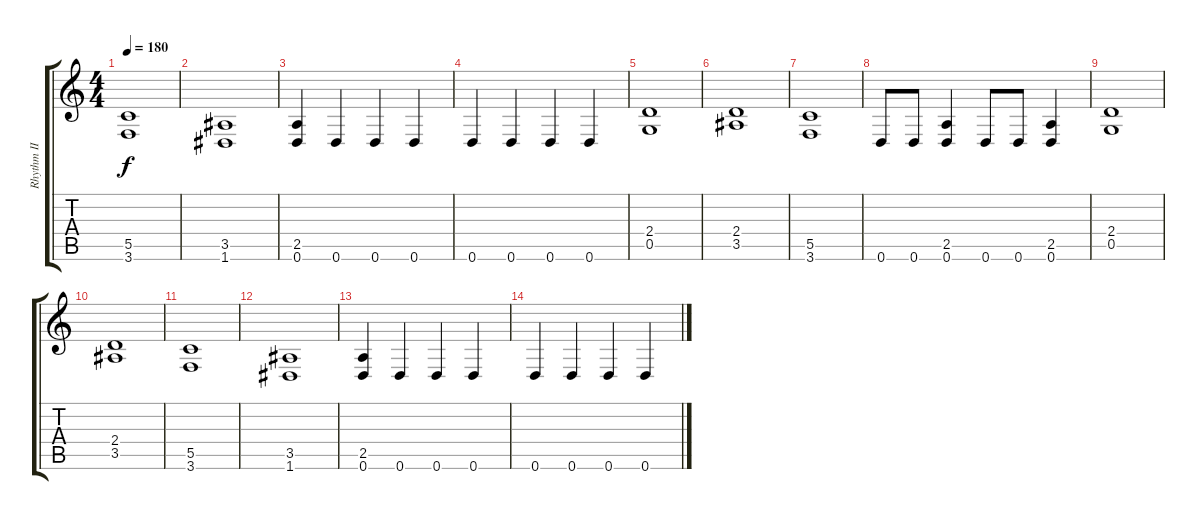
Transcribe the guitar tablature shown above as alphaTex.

\track ("Rhythm II" "Rhythm II") {instrument distortionguitar}
\staff {score tabs}
\tuning (D4 A3 F3 C3 G2 D2) {hide}
\ts (4 4)
\tempo 180
\clef g2
\ks c
(5.5 3.6).1{dy f} |
(3.5 1.6).1 |
(2.5 0.6).4 0.6.4 0.6.4 0.6.4 |
0.6.4 0.6.4 0.6.4 0.6.4 |
(2.4 0.5).1 |
(2.4 3.5).1 |
(5.5 3.6).1 |
0.6.8 0.6.8 (2.5 0.6).4 0.6.8 0.6.8 (2.5 0.6).4 |
(2.4 0.5).1 |
(2.4 3.5).1 |
(5.5 3.6).1 |
(3.5 1.6).1 |
(2.5 0.6).4 0.6.4 0.6.4 0.6.4 |
0.6.4 0.6.4 0.6.4 0.6.4
